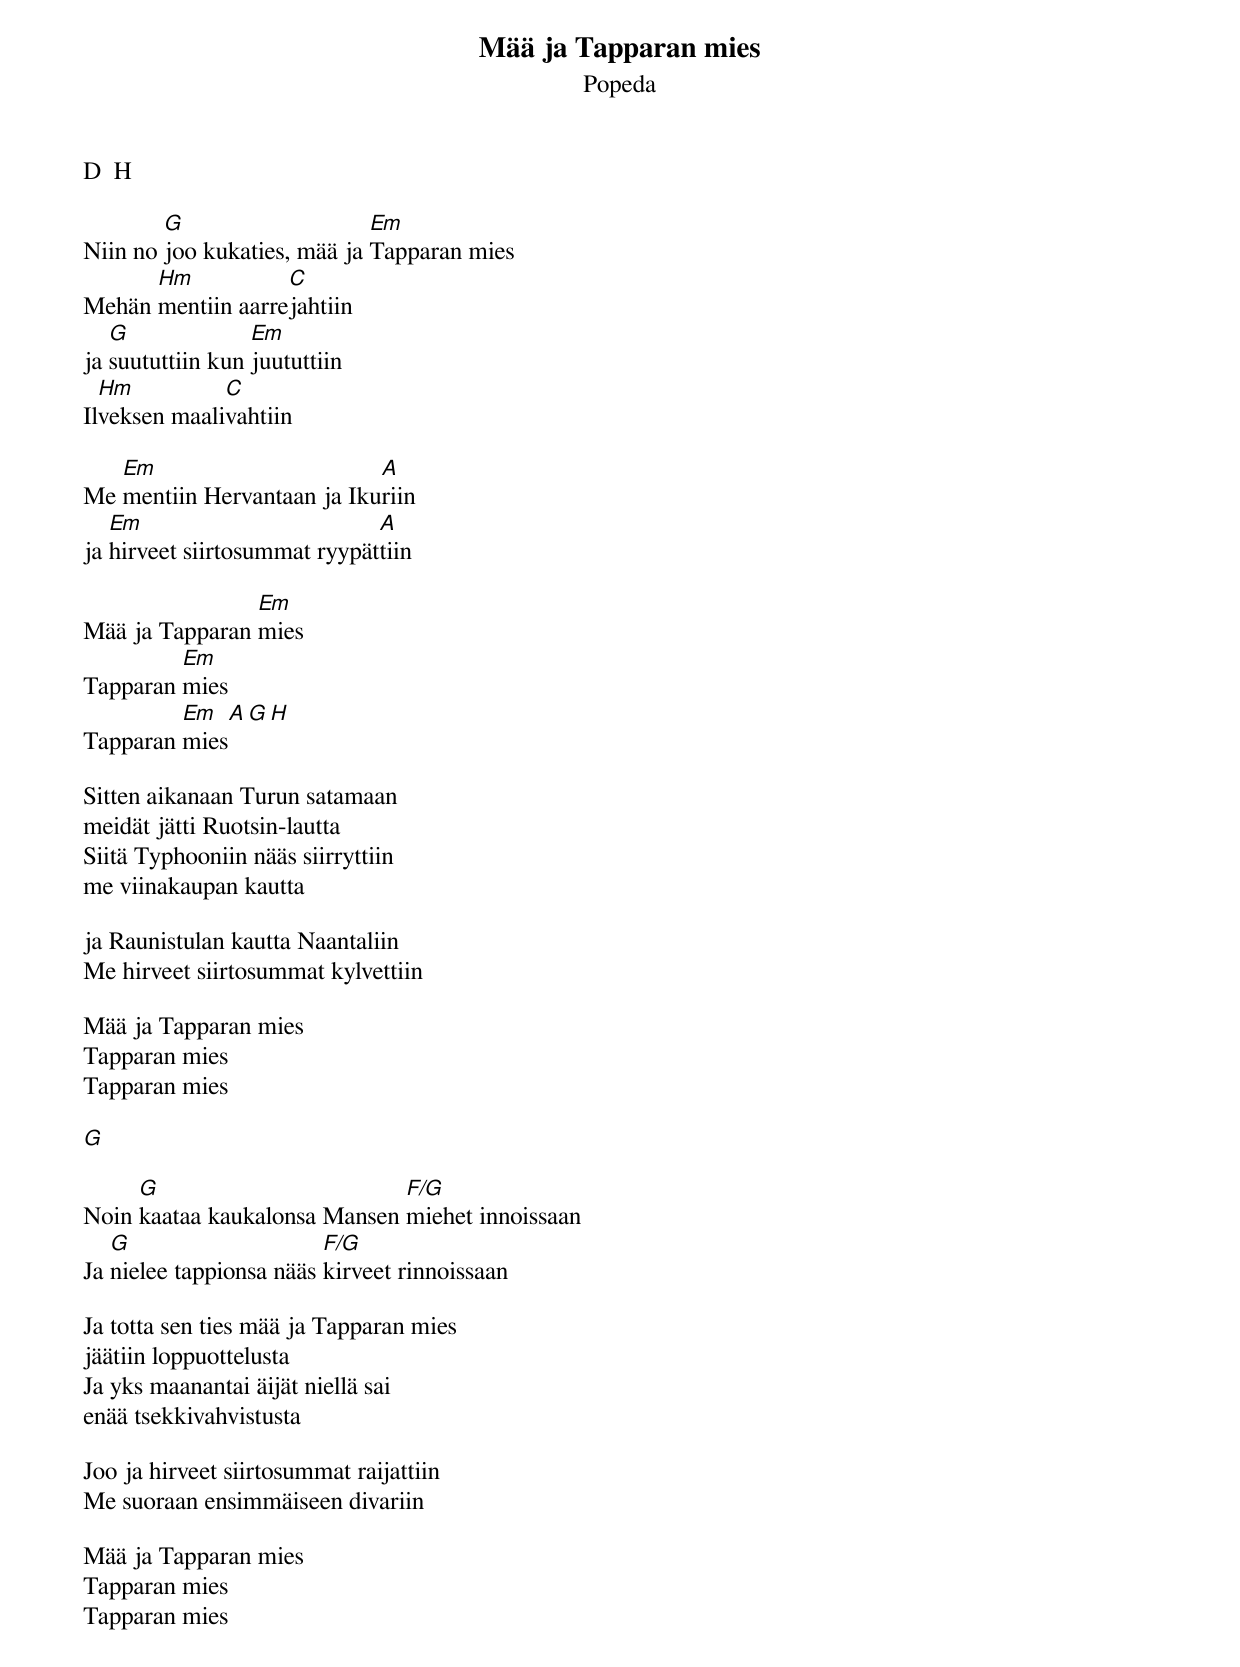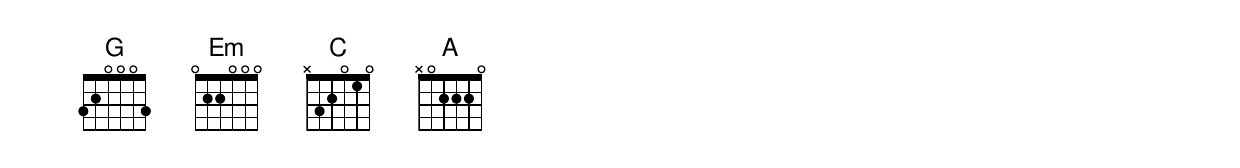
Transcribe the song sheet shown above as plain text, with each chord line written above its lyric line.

Mää ja Tapparan mies
Popeda

D  H

        G                    Em
Niin no joo kukaties, mää ja Tapparan mies
      Hm           C
Mehän mentiin aarrejahtiin
   G              Em
ja suututtiin kun juututtiin
  Hm          C
Ilveksen maalivahtiin

   Em                       A
Me mentiin Hervantaan ja Ikuriin
   Em                         A
ja hirveet siirtosummat ryypättiin

                Em
Mää ja Tapparan mies
         Em
Tapparan mies
         Em      A G H
Tapparan mies

Sitten aikanaan Turun satamaan
meidät jätti Ruotsin-lautta
Siitä Typhooniin nääs siirryttiin
me viinakaupan kautta

ja Raunistulan kautta Naantaliin
Me hirveet siirtosummat kylvettiin

Mää ja Tapparan mies
Tapparan mies
Tapparan mies

G

     G                        F/G
Noin kaataa kaukalonsa Mansen miehet innoissaan
   G                     F/G
Ja nielee tappionsa nääs kirveet rinnoissaan

Ja totta sen ties mää ja Tapparan mies
jäätiin loppuottelusta
Ja yks maanantai äijät niellä sai
enää tsekkivahvistusta

Joo ja hirveet siirtosummat raijattiin
Me suoraan ensimmäiseen divariin

Mää ja Tapparan mies
Tapparan mies
Tapparan mies
